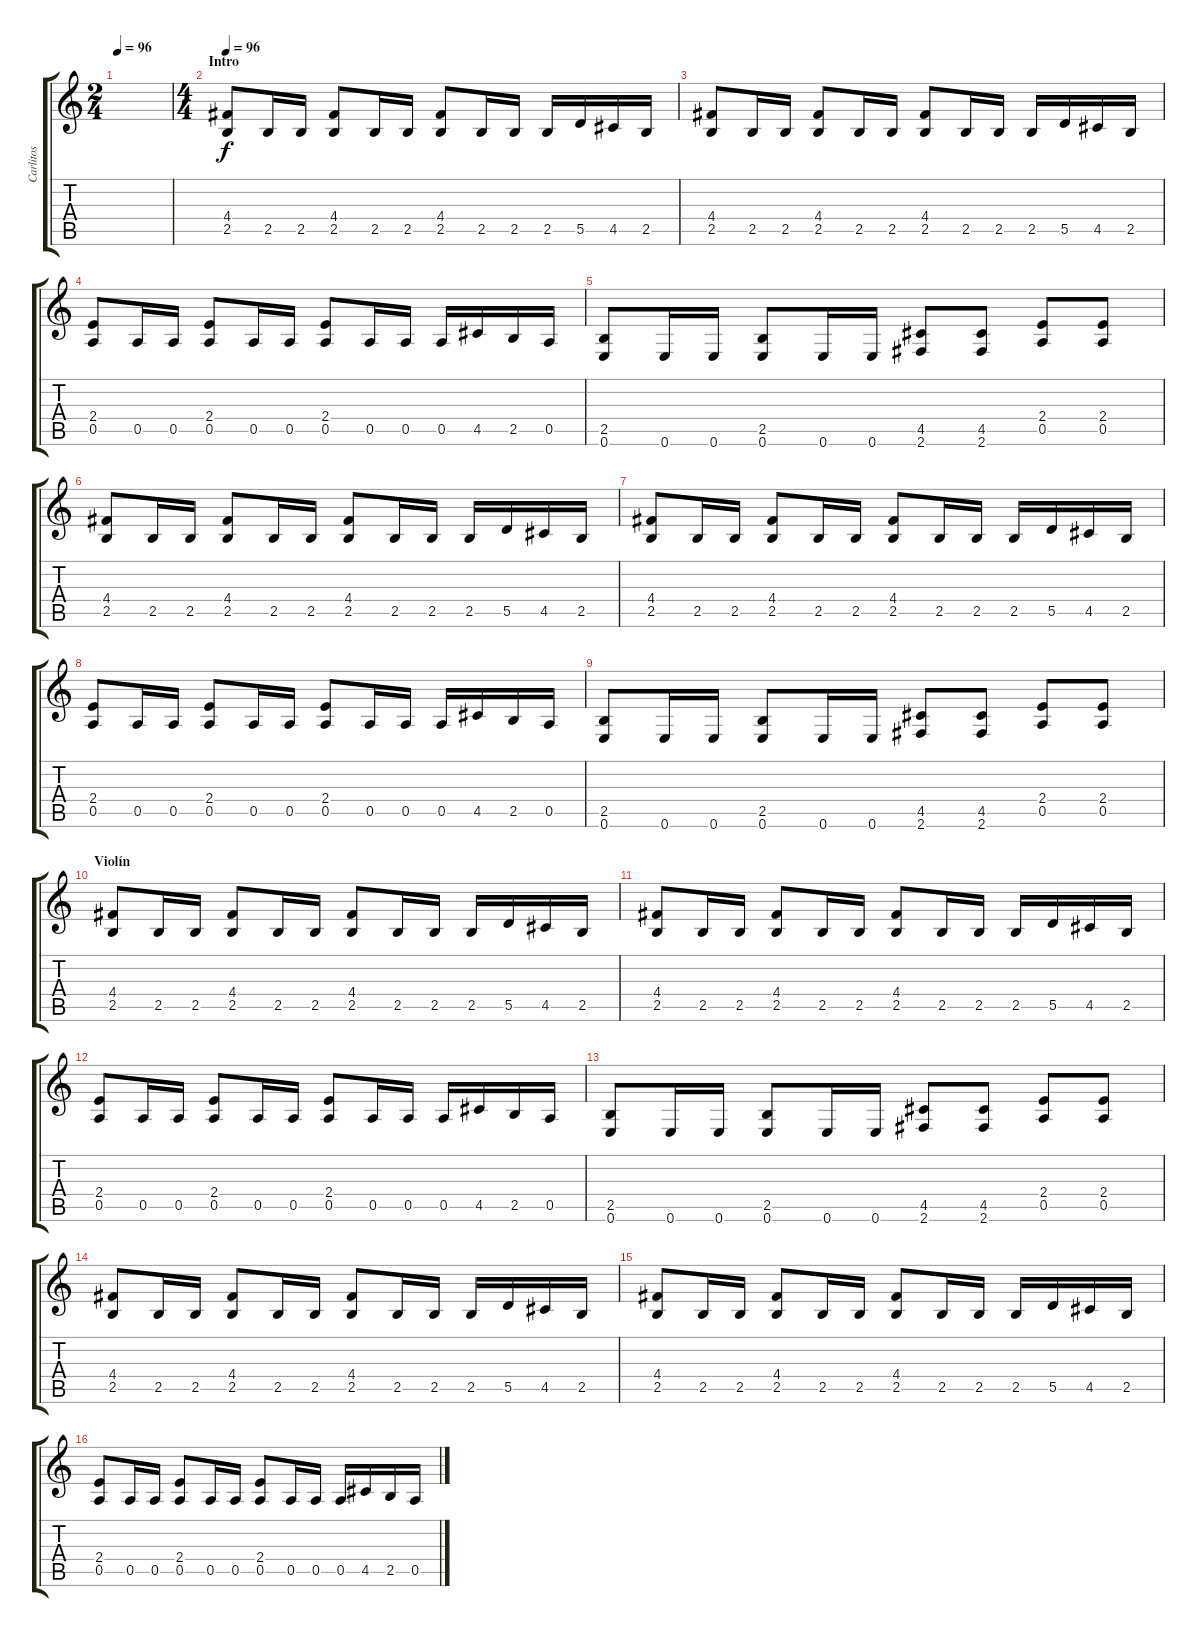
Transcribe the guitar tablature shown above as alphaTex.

\track ("Carlitos" "Carlitos") {instrument distortionguitar}
\staff {score tabs}
\tuning (E4 B3 G3 D3 A2 E2) {hide}
\ts (2 4)
\tempo 96
\clef g2
\ks c
|
\ts (4 4)
\section ("" "Intro")
\tempo 96
(4.4 2.5).8 2.5.16 2.5.16 (4.4 2.5).8 2.5.16 2.5.16 (4.4 2.5).8 2.5.16 2.5.16 2.5.16 5.5.16 4.5.16 2.5.16 |
(4.4 2.5).8 2.5.16 2.5.16 (4.4 2.5).8 2.5.16 2.5.16 (4.4 2.5).8 2.5.16 2.5.16 2.5.16 5.5.16 4.5.16 2.5.16 |
(2.4 0.5).8 0.5.16 0.5.16 (2.4 0.5).8 0.5.16 0.5.16 (2.4 0.5).8 0.5.16 0.5.16 0.5.16 4.5.16 2.5.16 0.5.16 |
(2.5 0.6).8 0.6.16 0.6.16 (2.5 0.6).8 0.6.16 0.6.16 (4.5 2.6).8 (4.5 2.6).8 (2.4 0.5).8 (2.4 0.5).8 |
(4.4 2.5).8 2.5.16 2.5.16 (4.4 2.5).8 2.5.16 2.5.16 (4.4 2.5).8 2.5.16 2.5.16 2.5.16 5.5.16 4.5.16 2.5.16 |
(4.4 2.5).8 2.5.16 2.5.16 (4.4 2.5).8 2.5.16 2.5.16 (4.4 2.5).8 2.5.16 2.5.16 2.5.16 5.5.16 4.5.16 2.5.16 |
(2.4 0.5).8 0.5.16 0.5.16 (2.4 0.5).8 0.5.16 0.5.16 (2.4 0.5).8 0.5.16 0.5.16 0.5.16 4.5.16 2.5.16 0.5.16 |
(2.5 0.6).8 0.6.16 0.6.16 (2.5 0.6).8 0.6.16 0.6.16 (4.5 2.6).8 (4.5 2.6).8 (2.4 0.5).8 (2.4 0.5).8 |
\section ("" "Violín")
(4.4 2.5).8 2.5.16 2.5.16 (4.4 2.5).8 2.5.16 2.5.16 (4.4 2.5).8 2.5.16 2.5.16 2.5.16 5.5.16 4.5.16 2.5.16 |
(4.4 2.5).8 2.5.16 2.5.16 (4.4 2.5).8 2.5.16 2.5.16 (4.4 2.5).8 2.5.16 2.5.16 2.5.16 5.5.16 4.5.16 2.5.16 |
(2.4 0.5).8 0.5.16 0.5.16 (2.4 0.5).8 0.5.16 0.5.16 (2.4 0.5).8 0.5.16 0.5.16 0.5.16 4.5.16 2.5.16 0.5.16 |
(2.5 0.6).8 0.6.16 0.6.16 (2.5 0.6).8 0.6.16 0.6.16 (4.5 2.6).8 (4.5 2.6).8 (2.4 0.5).8 (2.4 0.5).8 |
(4.4 2.5).8 2.5.16 2.5.16 (4.4 2.5).8 2.5.16 2.5.16 (4.4 2.5).8 2.5.16 2.5.16 2.5.16 5.5.16 4.5.16 2.5.16 |
(4.4 2.5).8 2.5.16 2.5.16 (4.4 2.5).8 2.5.16 2.5.16 (4.4 2.5).8 2.5.16 2.5.16 2.5.16 5.5.16 4.5.16 2.5.16 |
(2.4 0.5).8 0.5.16 0.5.16 (2.4 0.5).8 0.5.16 0.5.16 (2.4 0.5).8 0.5.16 0.5.16 0.5.16 4.5.16 2.5.16 0.5.16
